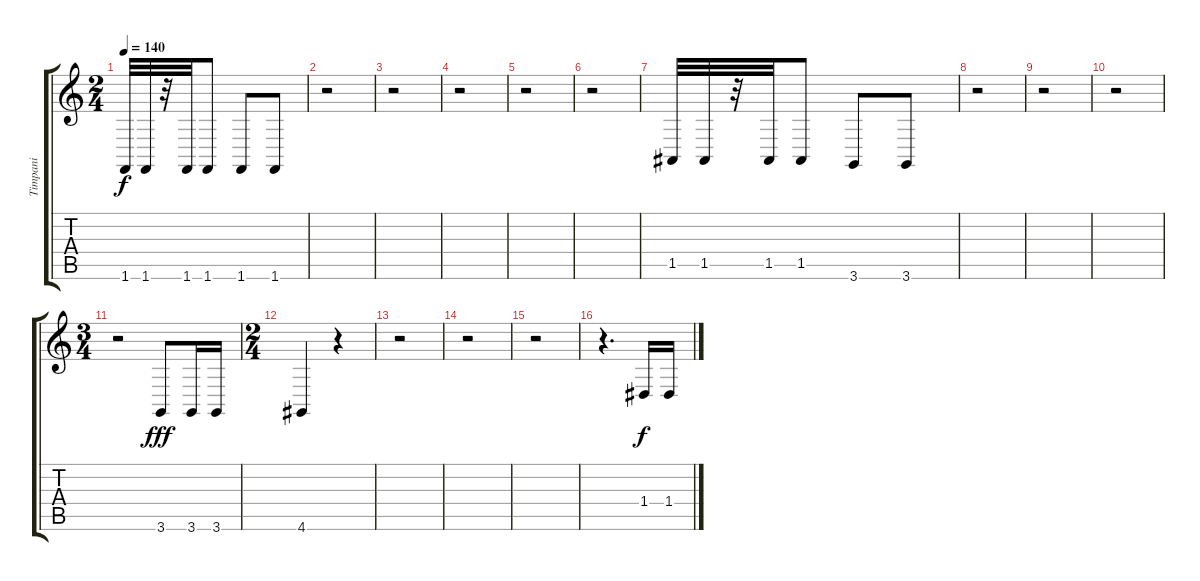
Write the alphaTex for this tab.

\track ("Timpani" "Timpani") {instrument timpani}
\staff {score tabs}
\tuning (E4 B3 G3 D3 A2 E2) {hide}
\ts (2 4)
\tempo 140
\clef g2
\ks c
1.6.32{dy f} 1.6.32 r.32 1.6.32 1.6.8 1.6.8 1.6.8 |
r.2 |
r.2 |
r.2 |
r.2 |
r.2 |
1.5.32 1.5.32 r.32 1.5.32 1.5.8 3.6.8 3.6.8 |
r.2 |
r.2 |
r.2 |
\ts (3 4)
r.2 3.6.8{dy fff} 3.6.16 3.6.16 |
\ts (2 4)
4.6.4 r.4 |
r.2 |
r.2 |
r.2 |
r.4{d} 1.4.16{dy f} 1.4.16
